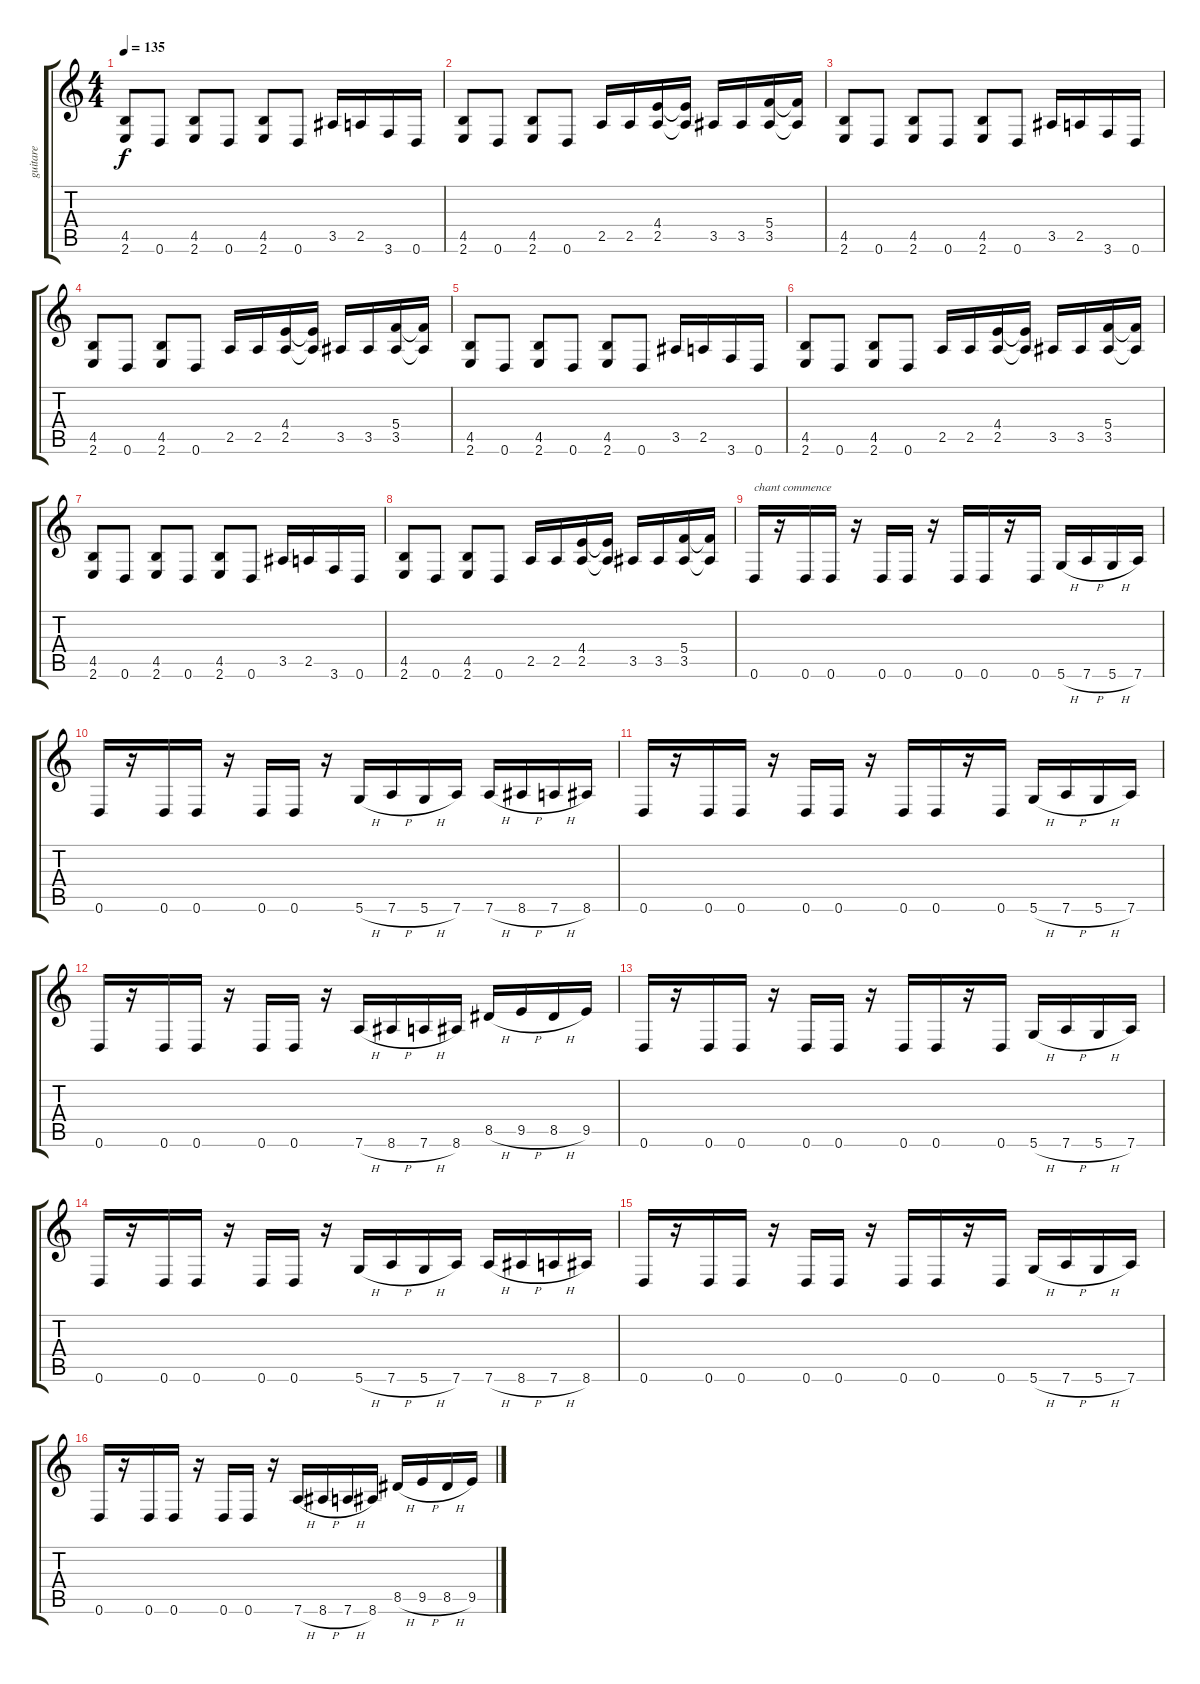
\track ("guitare" "guitare") {instrument distortionguitar}
\staff {score tabs}
\tuning (D4 A3 F3 C3 G2 D2) {hide}
\ts (4 4)
\tempo 135
\clef g2
\ks c
(4.5 2.6).8{dy f} 0.6.8 (4.5 2.6).8 0.6.8 (4.5 2.6).8 0.6.8 3.5.16 2.5.16 3.6.16 0.6.16 |
(4.5 2.6).8 0.6.8 (4.5 2.6).8 0.6.8 2.5.16 2.5.16 (4.4 2.5).16 (4.4{t} 2.5{t}).16 3.5.16 3.5.16 (5.4 3.5).16 (5.4{t} 3.5{t}).16 |
(4.5 2.6).8 0.6.8 (4.5 2.6).8 0.6.8 (4.5 2.6).8 0.6.8 3.5.16 2.5.16 3.6.16 0.6.16 |
(4.5 2.6).8 0.6.8 (4.5 2.6).8 0.6.8 2.5.16 2.5.16 (4.4 2.5).16 (4.4{t} 2.5{t}).16 3.5.16 3.5.16 (5.4 3.5).16 (5.4{t} 3.5{t}).16 |
(4.5 2.6).8 0.6.8 (4.5 2.6).8 0.6.8 (4.5 2.6).8 0.6.8 3.5.16 2.5.16 3.6.16 0.6.16 |
(4.5 2.6).8 0.6.8 (4.5 2.6).8 0.6.8 2.5.16 2.5.16 (4.4 2.5).16 (4.4{t} 2.5{t}).16 3.5.16 3.5.16 (5.4 3.5).16 (5.4{t} 3.5{t}).16 |
(4.5 2.6).8 0.6.8 (4.5 2.6).8 0.6.8 (4.5 2.6).8 0.6.8 3.5.16 2.5.16 3.6.16 0.6.16 |
(4.5 2.6).8 0.6.8 (4.5 2.6).8 0.6.8 2.5.16 2.5.16 (4.4 2.5).16 (4.4{t} 2.5{t}).16 3.5.16 3.5.16 (5.4 3.5).16 (5.4{t} 3.5{t}).16 |
0.6.16{txt "chant commence"} r.16 0.6.16 0.6.16 r.16 0.6.16 0.6.16 r.16 0.6.16 0.6.16 r.16 0.6.16 5.6{h}.16 7.6{h}.16 5.6{h}.16 7.6.16 |
0.6.16 r.16 0.6.16 0.6.16 r.16 0.6.16 0.6.16 r.16 5.6{h}.16 7.6{h}.16 5.6{h}.16 7.6.16 7.6{h}.16 8.6{h}.16 7.6{h}.16 8.6.16 |
0.6.16 r.16 0.6.16 0.6.16 r.16 0.6.16 0.6.16 r.16 0.6.16 0.6.16 r.16 0.6.16 5.6{h}.16 7.6{h}.16 5.6{h}.16 7.6.16 |
0.6.16 r.16 0.6.16 0.6.16 r.16 0.6.16 0.6.16 r.16 7.6{h}.16 8.6{h}.16 7.6{h}.16 8.6.16 8.5{h}.16 9.5{h}.16 8.5{h}.16 9.5.16 |
0.6.16 r.16 0.6.16 0.6.16 r.16 0.6.16 0.6.16 r.16 0.6.16 0.6.16 r.16 0.6.16 5.6{h}.16 7.6{h}.16 5.6{h}.16 7.6.16 |
0.6.16 r.16 0.6.16 0.6.16 r.16 0.6.16 0.6.16 r.16 5.6{h}.16 7.6{h}.16 5.6{h}.16 7.6.16 7.6{h}.16 8.6{h}.16 7.6{h}.16 8.6.16 |
0.6.16 r.16 0.6.16 0.6.16 r.16 0.6.16 0.6.16 r.16 0.6.16 0.6.16 r.16 0.6.16 5.6{h}.16 7.6{h}.16 5.6{h}.16 7.6.16 |
0.6.16 r.16 0.6.16 0.6.16 r.16 0.6.16 0.6.16 r.16 7.6{h}.16 8.6{h}.16 7.6{h}.16 8.6.16 8.5{h}.16 9.5{h}.16 8.5{h}.16 9.5.16
